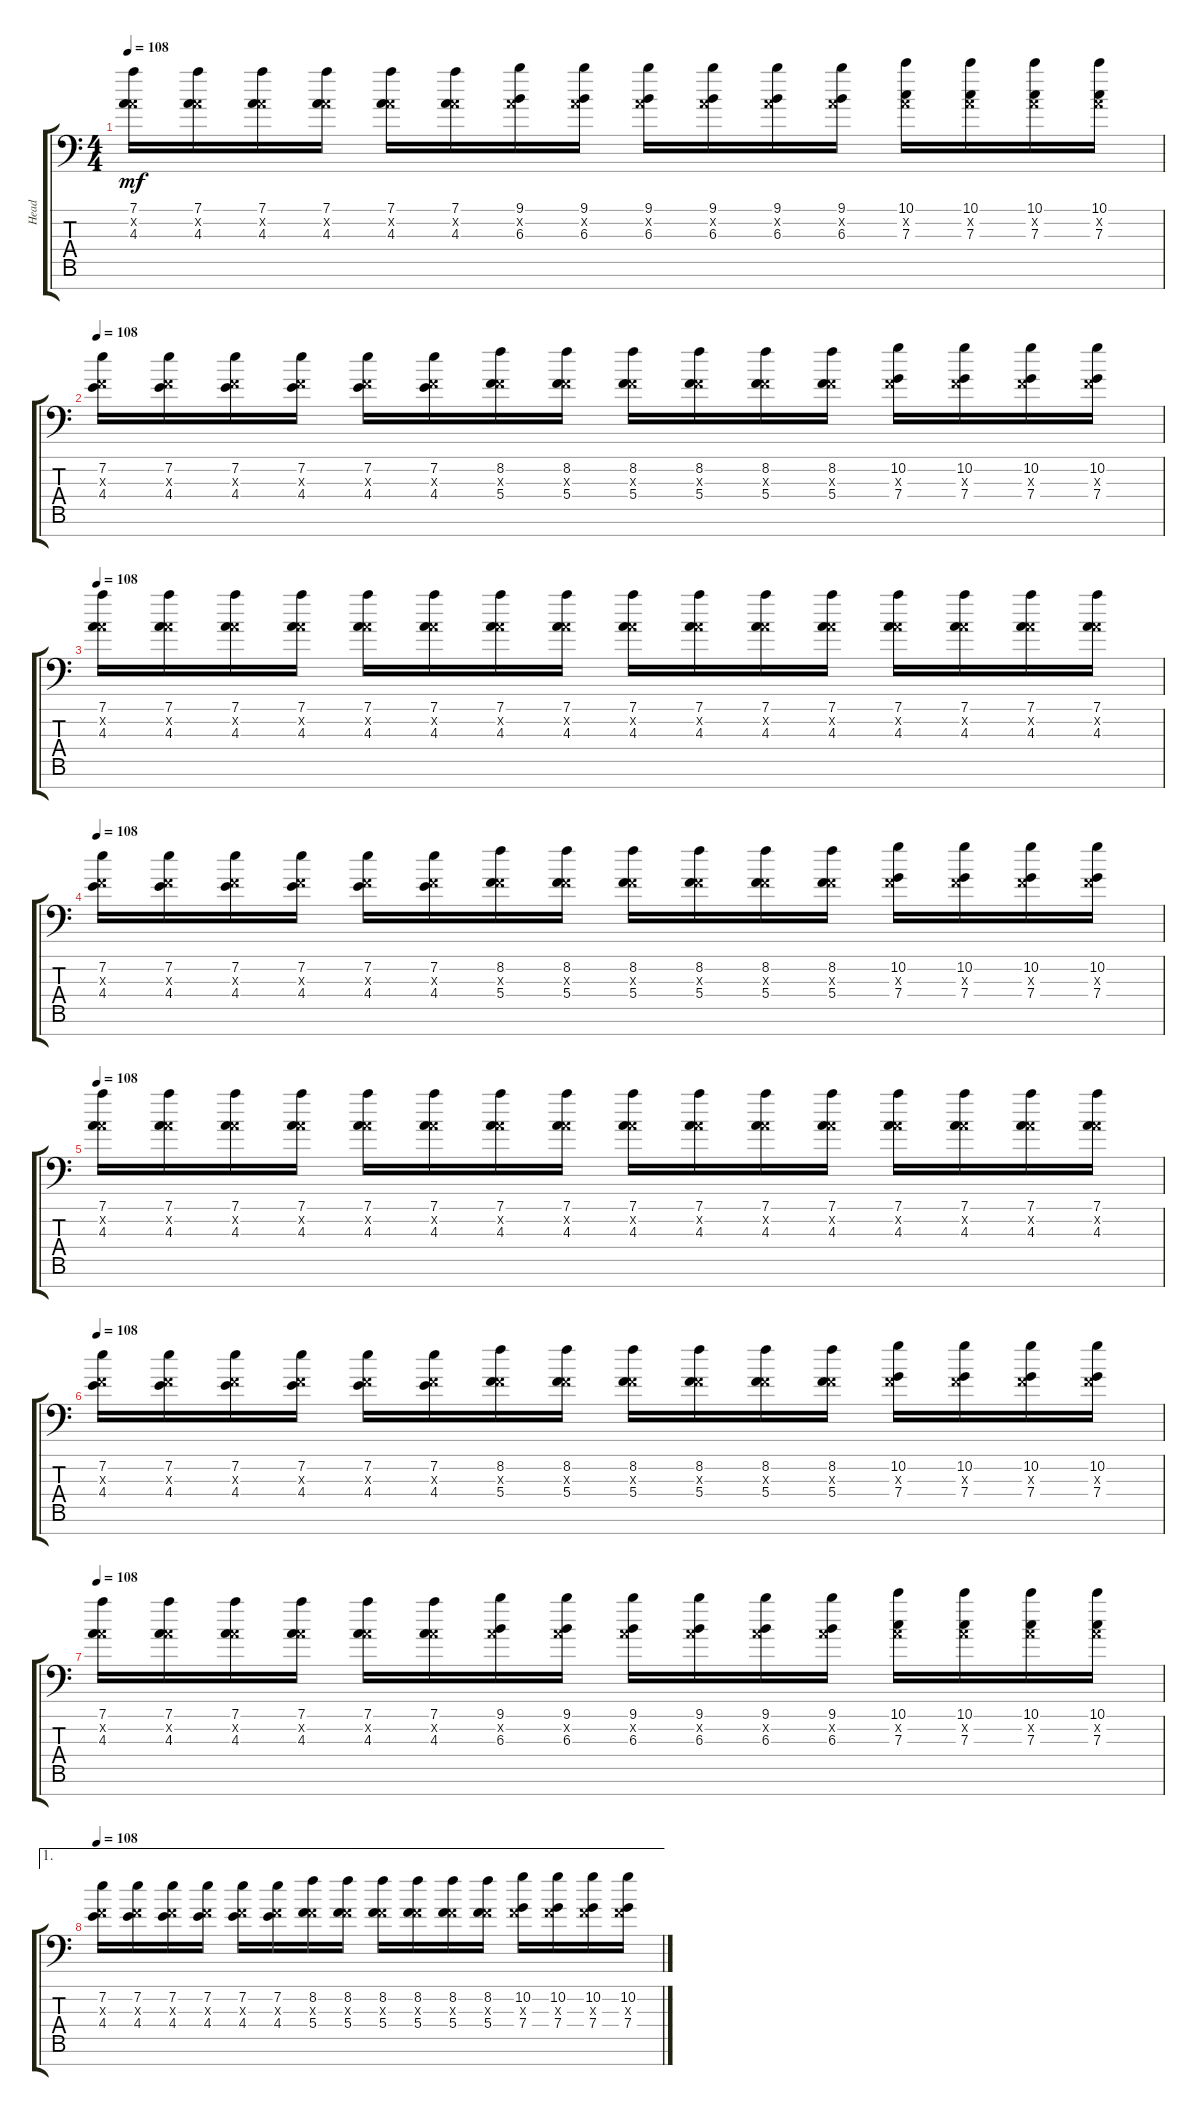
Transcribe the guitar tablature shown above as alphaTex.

\track ("Head" "Head") {instrument overdrivenguitar}
\staff {score tabs}
\tuning (D4 A3 F3 C3 G2 D2 A1) {hide}
\ts (4 4)
\tempo 108
\clef f4
\ks c
(7.1 0.2{x} 4.3).16{dy mf} (7.1 0.2{x} 4.3).16 (7.1 0.2{x} 4.3).16 (7.1 0.2{x} 4.3).16 (7.1 0.2{x} 4.3).16 (7.1 0.2{x} 4.3).16 (9.1 0.2{x} 6.3).16 (9.1 0.2{x} 6.3).16 (9.1 0.2{x} 6.3).16 (9.1 0.2{x} 6.3).16 (9.1 0.2{x} 6.3).16 (9.1 0.2{x} 6.3).16 (10.1 0.2{x} 7.3).16 (10.1 0.2{x} 7.3).16 (10.1 0.2{x} 7.3).16 (10.1 0.2{x} 7.3).16 |
\tempo 108
(7.2 0.3{x} 4.4).16 (7.2 0.3{x} 4.4).16 (7.2 0.3{x} 4.4).16 (7.2 0.3{x} 4.4).16 (7.2 0.3{x} 4.4).16 (7.2 0.3{x} 4.4).16 (8.2 0.3{x} 5.4).16 (8.2 0.3{x} 5.4).16 (8.2 0.3{x} 5.4).16 (8.2 0.3{x} 5.4).16 (8.2 0.3{x} 5.4).16 (8.2 0.3{x} 5.4).16 (10.2 0.3{x} 7.4).16 (10.2 0.3{x} 7.4).16 (10.2 0.3{x} 7.4).16 (10.2 0.3{x} 7.4).16 |
\tempo 108
(7.1 0.2{x} 4.3).16{instrument overdrivenguitar} (7.1 0.2{x} 4.3).16 (7.1 0.2{x} 4.3).16 (7.1 0.2{x} 4.3).16 (7.1 0.2{x} 4.3).16 (7.1 0.2{x} 4.3).16 (7.1 0.2{x} 4.3).16 (7.1 0.2{x} 4.3).16 (7.1 0.2{x} 4.3).16 (7.1 0.2{x} 4.3).16 (7.1 0.2{x} 4.3).16 (7.1 0.2{x} 4.3).16 (7.1 0.2{x} 4.3).16 (7.1 0.2{x} 4.3).16 (7.1 0.2{x} 4.3).16 (7.1 0.2{x} 4.3).16 |
\tempo 108
(7.2 0.3{x} 4.4).16 (7.2 0.3{x} 4.4).16 (7.2 0.3{x} 4.4).16 (7.2 0.3{x} 4.4).16 (7.2 0.3{x} 4.4).16 (7.2 0.3{x} 4.4).16 (8.2 0.3{x} 5.4).16 (8.2 0.3{x} 5.4).16 (8.2 0.3{x} 5.4).16 (8.2 0.3{x} 5.4).16 (8.2 0.3{x} 5.4).16 (8.2 0.3{x} 5.4).16 (10.2 0.3{x} 7.4).16 (10.2 0.3{x} 7.4).16 (10.2 0.3{x} 7.4).16 (10.2 0.3{x} 7.4).16 |
\tempo 108
(7.1 0.2{x} 4.3).16{instrument overdrivenguitar} (7.1 0.2{x} 4.3).16 (7.1 0.2{x} 4.3).16 (7.1 0.2{x} 4.3).16 (7.1 0.2{x} 4.3).16 (7.1 0.2{x} 4.3).16 (7.1 0.2{x} 4.3).16 (7.1 0.2{x} 4.3).16 (7.1 0.2{x} 4.3).16 (7.1 0.2{x} 4.3).16 (7.1 0.2{x} 4.3).16 (7.1 0.2{x} 4.3).16 (7.1 0.2{x} 4.3).16 (7.1 0.2{x} 4.3).16 (7.1 0.2{x} 4.3).16 (7.1 0.2{x} 4.3).16 |
\tempo 108
(7.2 0.3{x} 4.4).16 (7.2 0.3{x} 4.4).16 (7.2 0.3{x} 4.4).16 (7.2 0.3{x} 4.4).16 (7.2 0.3{x} 4.4).16 (7.2 0.3{x} 4.4).16 (8.2 0.3{x} 5.4).16 (8.2 0.3{x} 5.4).16 (8.2 0.3{x} 5.4).16 (8.2 0.3{x} 5.4).16 (8.2 0.3{x} 5.4).16 (8.2 0.3{x} 5.4).16 (10.2 0.3{x} 7.4).16 (10.2 0.3{x} 7.4).16 (10.2 0.3{x} 7.4).16 (10.2 0.3{x} 7.4).16 |
\tempo 108
(7.1 0.2{x} 4.3).16 (7.1 0.2{x} 4.3).16 (7.1 0.2{x} 4.3).16 (7.1 0.2{x} 4.3).16 (7.1 0.2{x} 4.3).16 (7.1 0.2{x} 4.3).16 (9.1 0.2{x} 6.3).16 (9.1 0.2{x} 6.3).16 (9.1 0.2{x} 6.3).16 (9.1 0.2{x} 6.3).16 (9.1 0.2{x} 6.3).16 (9.1 0.2{x} 6.3).16 (10.1 0.2{x} 7.3).16 (10.1 0.2{x} 7.3).16 (10.1 0.2{x} 7.3).16 (10.1 0.2{x} 7.3).16 |
\ae 1
\tempo 108
(7.2 0.3{x} 4.4).16 (7.2 0.3{x} 4.4).16 (7.2 0.3{x} 4.4).16 (7.2 0.3{x} 4.4).16 (7.2 0.3{x} 4.4).16 (7.2 0.3{x} 4.4).16 (8.2 0.3{x} 5.4).16 (8.2 0.3{x} 5.4).16 (8.2 0.3{x} 5.4).16 (8.2 0.3{x} 5.4).16 (8.2 0.3{x} 5.4).16 (8.2 0.3{x} 5.4).16 (10.2 0.3{x} 7.4).16 (10.2 0.3{x} 7.4).16 (10.2 0.3{x} 7.4).16 (10.2 0.3{x} 7.4).16
